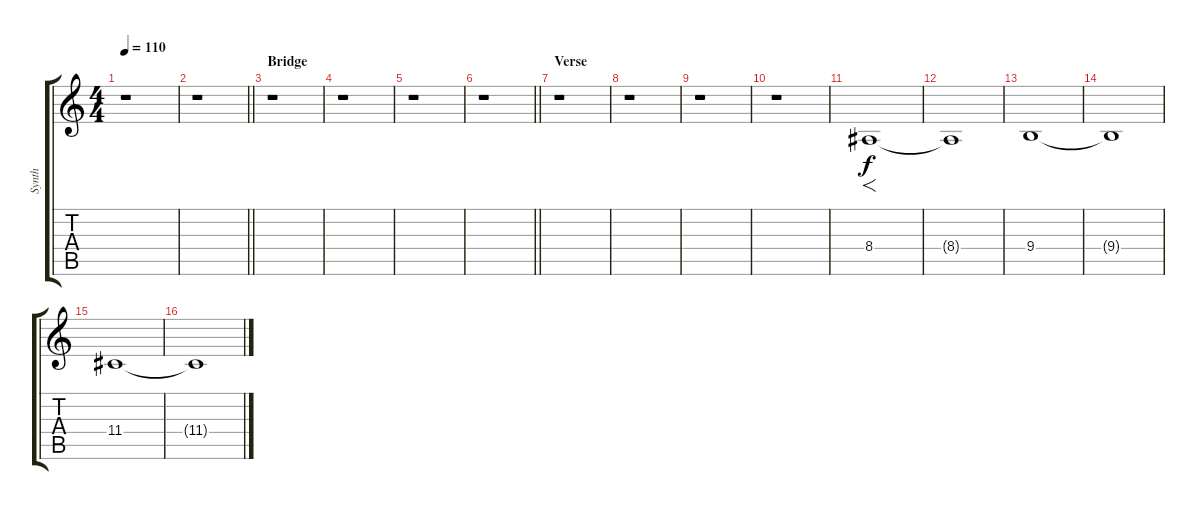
\track ("Synth" "Synth") {instrument stringensemble1}
\staff {score tabs}
\tuning (E4 B3 G3 D3 A2 E2) {hide}
\ts (4 4)
\tempo 110
\clef g2
\ks c
r.1{dy f} |
\barLineRight lightlight
r.1 |
\section ("" "Bridge")
r.1 |
r.1 |
r.1 |
\barLineRight lightlight
r.1 |
\section ("" "Verse")
r.1 |
r.1 |
r.1 |
r.1 |
8.4.1{f} |
8.4{t}.1 |
9.4.1 |
9.4{t}.1 |
11.4.1 |
11.4{t}.1
